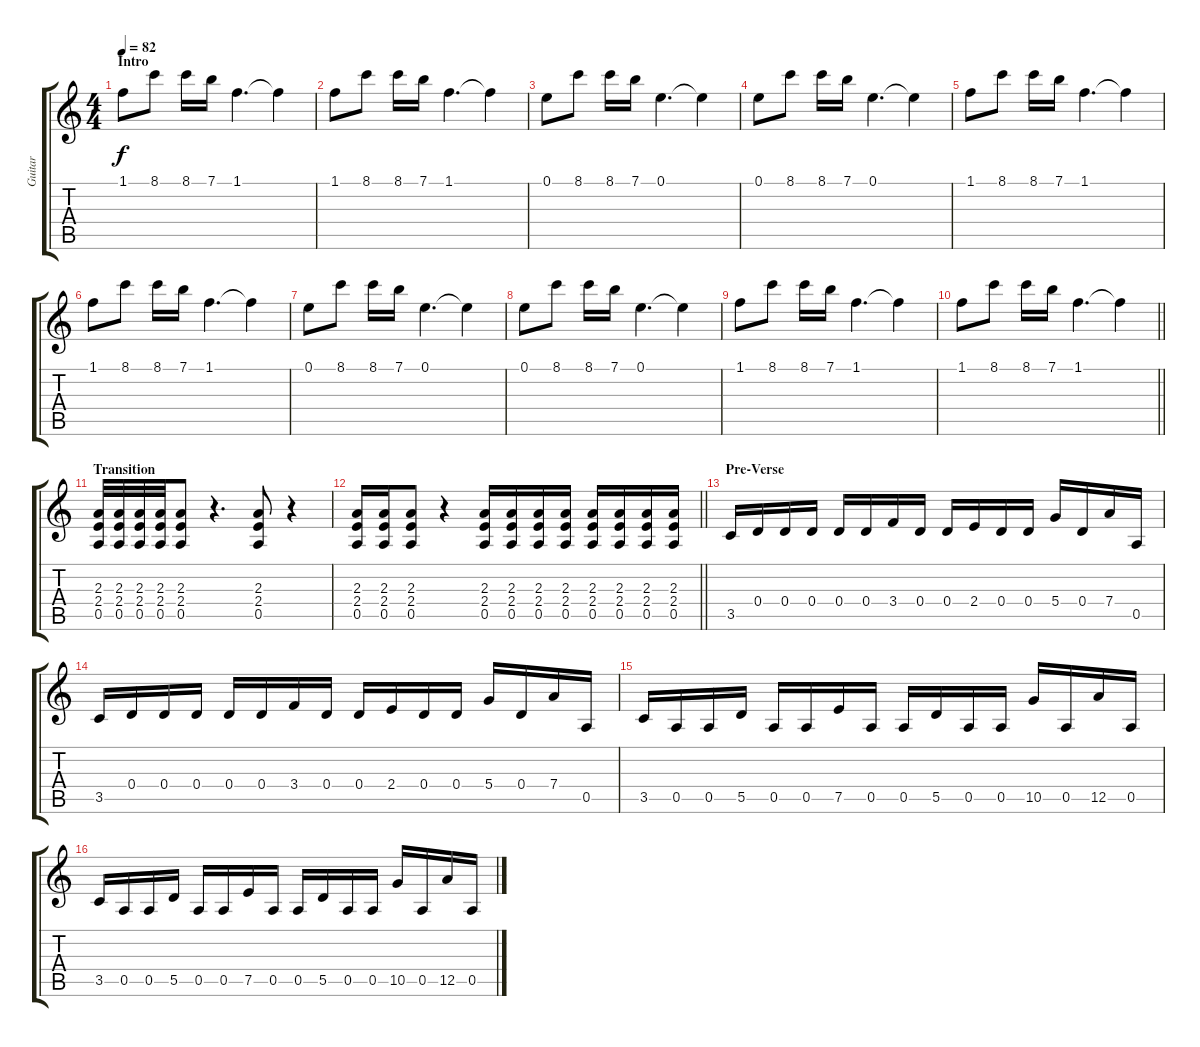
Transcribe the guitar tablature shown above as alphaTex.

\track ("Guitar" "Guitar") {instrument electricguitarjazz}
\staff {score tabs}
\tuning (E4 B3 G3 D3 A2 E2) {hide}
\ts (4 4)
\section ("" "Intro")
\tempo 82
\clef g2
\ks c
1.1.8{dy f instrument electricguitarjazz} 8.1.8 8.1.16 7.1.16 1.1.4{d} 1.1{t}.4 |
1.1.8 8.1.8 8.1.16 7.1.16 1.1.4{d} 1.1{t}.4 |
0.1.8 8.1.8 8.1.16 7.1.16 0.1.4{d} 0.1{t}.4 |
0.1.8 8.1.8 8.1.16 7.1.16 0.1.4{d} 0.1{t}.4 |
1.1.8 8.1.8 8.1.16 7.1.16 1.1.4{d} 1.1{t}.4 |
1.1.8 8.1.8 8.1.16 7.1.16 1.1.4{d} 1.1{t}.4 |
0.1.8 8.1.8 8.1.16 7.1.16 0.1.4{d} 0.1{t}.4 |
0.1.8 8.1.8 8.1.16 7.1.16 0.1.4{d} 0.1{t}.4 |
1.1.8 8.1.8 8.1.16 7.1.16 1.1.4{d} 1.1{t}.4 |
\barLineRight lightlight
1.1.8 8.1.8 8.1.16 7.1.16 1.1.4{d} 1.1{t}.4 |
\section ("" "Transition")
(2.3 2.4 0.5).32{instrument distortionguitar} (2.3 2.4 0.5).32 (2.3 2.4 0.5).32 (2.3 2.4 0.5).32 (2.3 2.4 0.5).8 r.4{d} (2.3 2.4 0.5).8 r.4 |
\barLineRight lightlight
(2.3 2.4 0.5).16 (2.3 2.4 0.5).16 (2.3 2.4 0.5).8 r.4 (2.3 2.4 0.5).16 (2.3 2.4 0.5).16 (2.3 2.4 0.5).16 (2.3 2.4 0.5).16 (2.3 2.4 0.5).16 (2.3 2.4 0.5).16 (2.3 2.4 0.5).16 (2.3 2.4 0.5).16 |
\section ("" "Pre-Verse")
3.5.16 0.4.16 0.4.16 0.4.16 0.4.16 0.4.16 3.4.16 0.4.16 0.4.16 2.4.16 0.4.16 0.4.16 5.4.16 0.4.16 7.4.16 0.5.16 |
3.5.16 0.4.16 0.4.16 0.4.16 0.4.16 0.4.16 3.4.16 0.4.16 0.4.16 2.4.16 0.4.16 0.4.16 5.4.16 0.4.16 7.4.16 0.5.16 |
3.5.16 0.5.16 0.5.16 5.5.16 0.5.16 0.5.16 7.5.16 0.5.16 0.5.16 5.5.16 0.5.16 0.5.16 10.5.16 0.5.16 12.5.16 0.5.16 |
3.5.16 0.5.16 0.5.16 5.5.16 0.5.16 0.5.16 7.5.16 0.5.16 0.5.16 5.5.16 0.5.16 0.5.16 10.5.16 0.5.16 12.5.16 0.5.16
